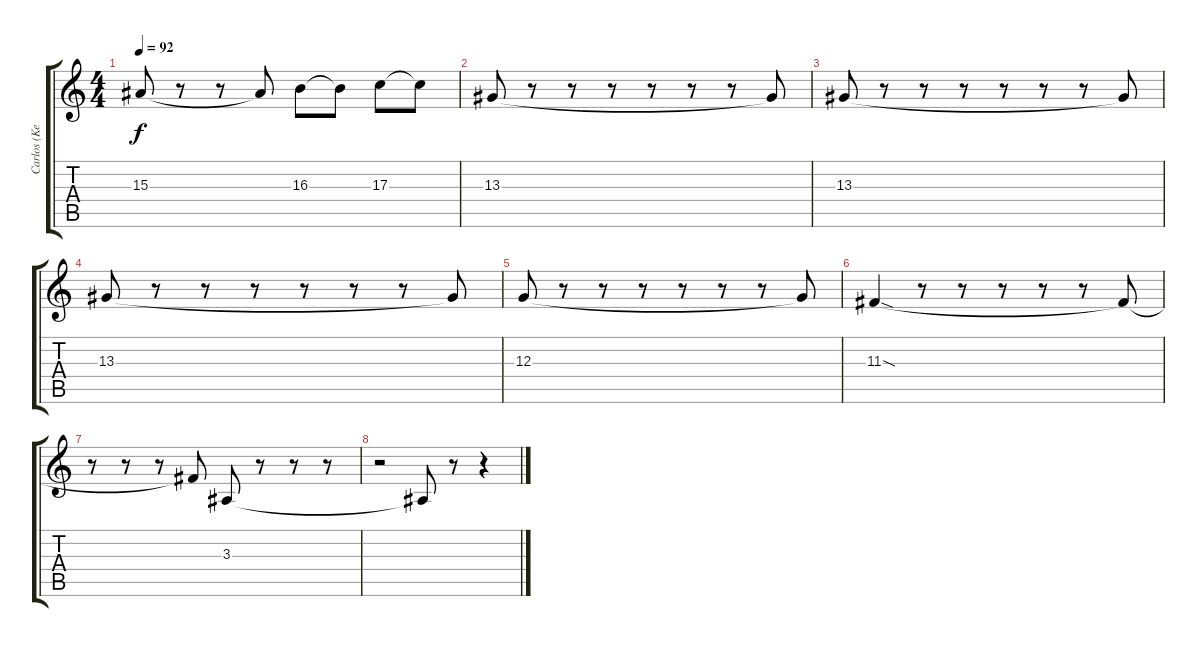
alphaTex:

\track ("Carlos (Keyboards)" "Carlos (Ke") {instrument tremolostrings}
\staff {score tabs}
\tuning (E4 B3 G3 D3 A2 E2) {hide}
\ts (4 4)
\tempo 92
\clef g2
\ks c
15.3.8{dy f} r.8 r.8 15.3{t}.8 16.3.8 16.3{t}.8 17.3.8 17.3{t}.8 |
13.3.8 r.8 r.8 r.8 r.8 r.8 r.8 13.3{t}.8 |
13.3.8 r.8 r.8 r.8 r.8 r.8 r.8 13.3{t}.8 |
13.3.8 r.8 r.8 r.8 r.8 r.8 r.8 13.3{t}.8 |
12.3.8 r.8 r.8 r.8 r.8 r.8 r.8 12.3{t}.8 |
11.3{sod}.4 r.8 r.8 r.8 r.8 r.8 11.3{t}.8 |
r.8 r.8 r.8 11.3{t}.8 3.3.8 r.8 r.8 r.8 |
r.2 3.3{t}.8 r.8 r.4
